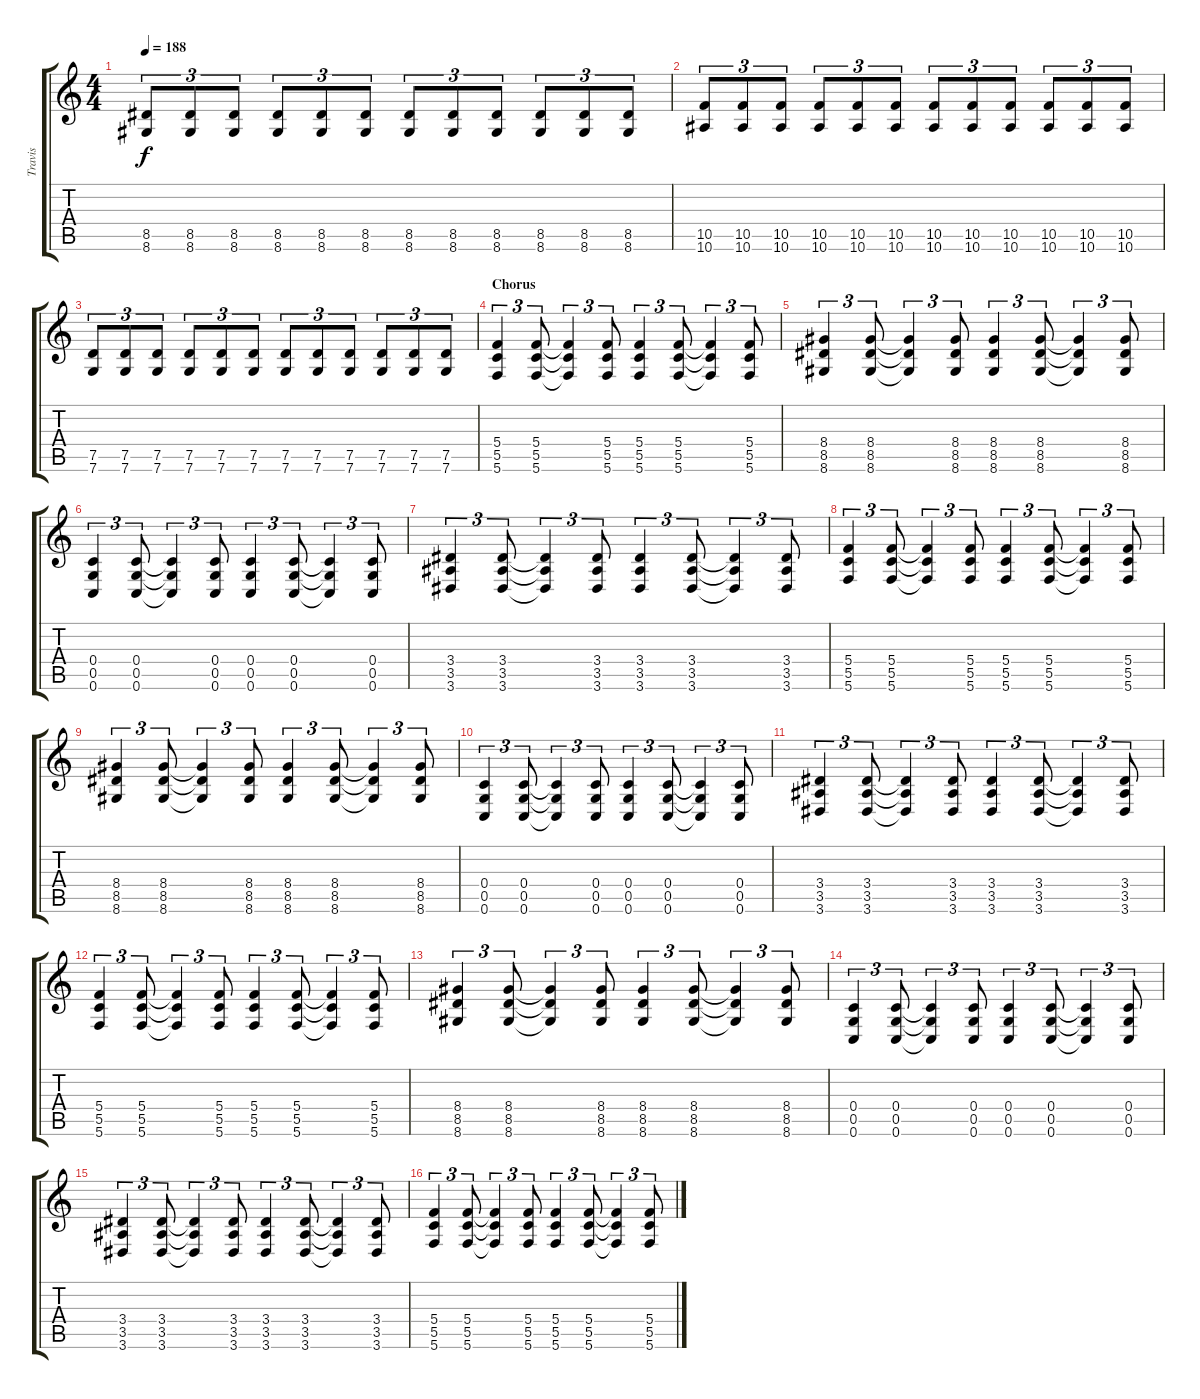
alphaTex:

\track ("Travis" "Travis") {instrument distortionguitar}
\staff {score tabs}
\tuning (D4 A3 F3 C3 G2 C2) {hide}
\ts (4 4)
\tempo 188
\clef g2
\ks c
(8.5 8.6).8{tu (3 2) dy f} (8.5 8.6).8{tu (3 2)} (8.5 8.6).8{tu (3 2)} (8.5 8.6).8{tu (3 2)} (8.5 8.6).8{tu (3 2)} (8.5 8.6).8{tu (3 2)} (8.5 8.6).8{tu (3 2)} (8.5 8.6).8{tu (3 2)} (8.5 8.6).8{tu (3 2)} (8.5 8.6).8{tu (3 2)} (8.5 8.6).8{tu (3 2)} (8.5 8.6).8{tu (3 2)} |
(10.5 10.6).8{tu (3 2)} (10.5 10.6).8{tu (3 2)} (10.5 10.6).8{tu (3 2)} (10.5 10.6).8{tu (3 2)} (10.5 10.6).8{tu (3 2)} (10.5 10.6).8{tu (3 2)} (10.5 10.6).8{tu (3 2)} (10.5 10.6).8{tu (3 2)} (10.5 10.6).8{tu (3 2)} (10.5 10.6).8{tu (3 2)} (10.5 10.6).8{tu (3 2)} (10.5 10.6).8{tu (3 2)} |
(7.5 7.6).8{tu (3 2)} (7.5 7.6).8{tu (3 2)} (7.5 7.6).8{tu (3 2)} (7.5 7.6).8{tu (3 2)} (7.5 7.6).8{tu (3 2)} (7.5 7.6).8{tu (3 2)} (7.5 7.6).8{tu (3 2)} (7.5 7.6).8{tu (3 2)} (7.5 7.6).8{tu (3 2)} (7.5 7.6).8{tu (3 2)} (7.5 7.6).8{tu (3 2)} (7.5 7.6).8{tu (3 2)} |
\section ("" "Chorus")
(5.4 5.5 5.6).4{tu (3 2)} (5.4 5.5 5.6).8{tu (3 2)} (5.4{t} 5.5{t} 5.6{t}).4{tu (3 2)} (5.4 5.5 5.6).8{tu (3 2)} (5.4 5.5 5.6).4{tu (3 2)} (5.4 5.5 5.6).8{tu (3 2)} (5.4{t} 5.5{t} 5.6{t}).4{tu (3 2)} (5.4 5.5 5.6).8{tu (3 2)} |
(8.4 8.5 8.6).4{tu (3 2)} (8.4 8.5 8.6).8{tu (3 2)} (8.4{t} 8.5{t} 8.6{t}).4{tu (3 2)} (8.4 8.5 8.6).8{tu (3 2)} (8.4 8.5 8.6).4{tu (3 2)} (8.4 8.5 8.6).8{tu (3 2)} (8.4{t} 8.5{t} 8.6{t}).4{tu (3 2)} (8.4 8.5 8.6).8{tu (3 2)} |
(0.4 0.5 0.6).4{tu (3 2)} (0.4 0.5 0.6).8{tu (3 2)} (0.4{t} 0.5{t} 0.6{t}).4{tu (3 2)} (0.4 0.5 0.6).8{tu (3 2)} (0.4 0.5 0.6).4{tu (3 2)} (0.4 0.5 0.6).8{tu (3 2)} (0.4{t} 0.5{t} 0.6{t}).4{tu (3 2)} (0.4 0.5 0.6).8{tu (3 2)} |
(3.4 3.5 3.6).4{tu (3 2)} (3.4 3.5 3.6).8{tu (3 2)} (3.4{t} 3.5{t} 3.6{t}).4{tu (3 2)} (3.4 3.5 3.6).8{tu (3 2)} (3.4 3.5 3.6).4{tu (3 2)} (3.4 3.5 3.6).8{tu (3 2)} (3.4{t} 3.5{t} 3.6{t}).4{tu (3 2)} (3.4 3.5 3.6).8{tu (3 2)} |
(5.4 5.5 5.6).4{tu (3 2)} (5.4 5.5 5.6).8{tu (3 2)} (5.4{t} 5.5{t} 5.6{t}).4{tu (3 2)} (5.4 5.5 5.6).8{tu (3 2)} (5.4 5.5 5.6).4{tu (3 2)} (5.4 5.5 5.6).8{tu (3 2)} (5.4{t} 5.5{t} 5.6{t}).4{tu (3 2)} (5.4 5.5 5.6).8{tu (3 2)} |
(8.4 8.5 8.6).4{tu (3 2)} (8.4 8.5 8.6).8{tu (3 2)} (8.4{t} 8.5{t} 8.6{t}).4{tu (3 2)} (8.4 8.5 8.6).8{tu (3 2)} (8.4 8.5 8.6).4{tu (3 2)} (8.4 8.5 8.6).8{tu (3 2)} (8.4{t} 8.5{t} 8.6{t}).4{tu (3 2)} (8.4 8.5 8.6).8{tu (3 2)} |
(0.4 0.5 0.6).4{tu (3 2)} (0.4 0.5 0.6).8{tu (3 2)} (0.4{t} 0.5{t} 0.6{t}).4{tu (3 2)} (0.4 0.5 0.6).8{tu (3 2)} (0.4 0.5 0.6).4{tu (3 2)} (0.4 0.5 0.6).8{tu (3 2)} (0.4{t} 0.5{t} 0.6{t}).4{tu (3 2)} (0.4 0.5 0.6).8{tu (3 2)} |
(3.4 3.5 3.6).4{tu (3 2)} (3.4 3.5 3.6).8{tu (3 2)} (3.4{t} 3.5{t} 3.6{t}).4{tu (3 2)} (3.4 3.5 3.6).8{tu (3 2)} (3.4 3.5 3.6).4{tu (3 2)} (3.4 3.5 3.6).8{tu (3 2)} (3.4{t} 3.5{t} 3.6{t}).4{tu (3 2)} (3.4 3.5 3.6).8{tu (3 2)} |
(5.4 5.5 5.6).4{tu (3 2)} (5.4 5.5 5.6).8{tu (3 2)} (5.4{t} 5.5{t} 5.6{t}).4{tu (3 2)} (5.4 5.5 5.6).8{tu (3 2)} (5.4 5.5 5.6).4{tu (3 2)} (5.4 5.5 5.6).8{tu (3 2)} (5.4{t} 5.5{t} 5.6{t}).4{tu (3 2)} (5.4 5.5 5.6).8{tu (3 2)} |
(8.4 8.5 8.6).4{tu (3 2)} (8.4 8.5 8.6).8{tu (3 2)} (8.4{t} 8.5{t} 8.6{t}).4{tu (3 2)} (8.4 8.5 8.6).8{tu (3 2)} (8.4 8.5 8.6).4{tu (3 2)} (8.4 8.5 8.6).8{tu (3 2)} (8.4{t} 8.5{t} 8.6{t}).4{tu (3 2)} (8.4 8.5 8.6).8{tu (3 2)} |
(0.4 0.5 0.6).4{tu (3 2)} (0.4 0.5 0.6).8{tu (3 2)} (0.4{t} 0.5{t} 0.6{t}).4{tu (3 2)} (0.4 0.5 0.6).8{tu (3 2)} (0.4 0.5 0.6).4{tu (3 2)} (0.4 0.5 0.6).8{tu (3 2)} (0.4{t} 0.5{t} 0.6{t}).4{tu (3 2)} (0.4 0.5 0.6).8{tu (3 2)} |
(3.4 3.5 3.6).4{tu (3 2)} (3.4 3.5 3.6).8{tu (3 2)} (3.4{t} 3.5{t} 3.6{t}).4{tu (3 2)} (3.4 3.5 3.6).8{tu (3 2)} (3.4 3.5 3.6).4{tu (3 2)} (3.4 3.5 3.6).8{tu (3 2)} (3.4{t} 3.5{t} 3.6{t}).4{tu (3 2)} (3.4 3.5 3.6).8{tu (3 2)} |
(5.4 5.5 5.6).4{tu (3 2)} (5.4 5.5 5.6).8{tu (3 2)} (5.4{t} 5.5{t} 5.6{t}).4{tu (3 2)} (5.4 5.5 5.6).8{tu (3 2)} (5.4 5.5 5.6).4{tu (3 2)} (5.4 5.5 5.6).8{tu (3 2)} (5.4{t} 5.5{t} 5.6{t}).4{tu (3 2)} (5.4 5.5 5.6).8{tu (3 2)}
